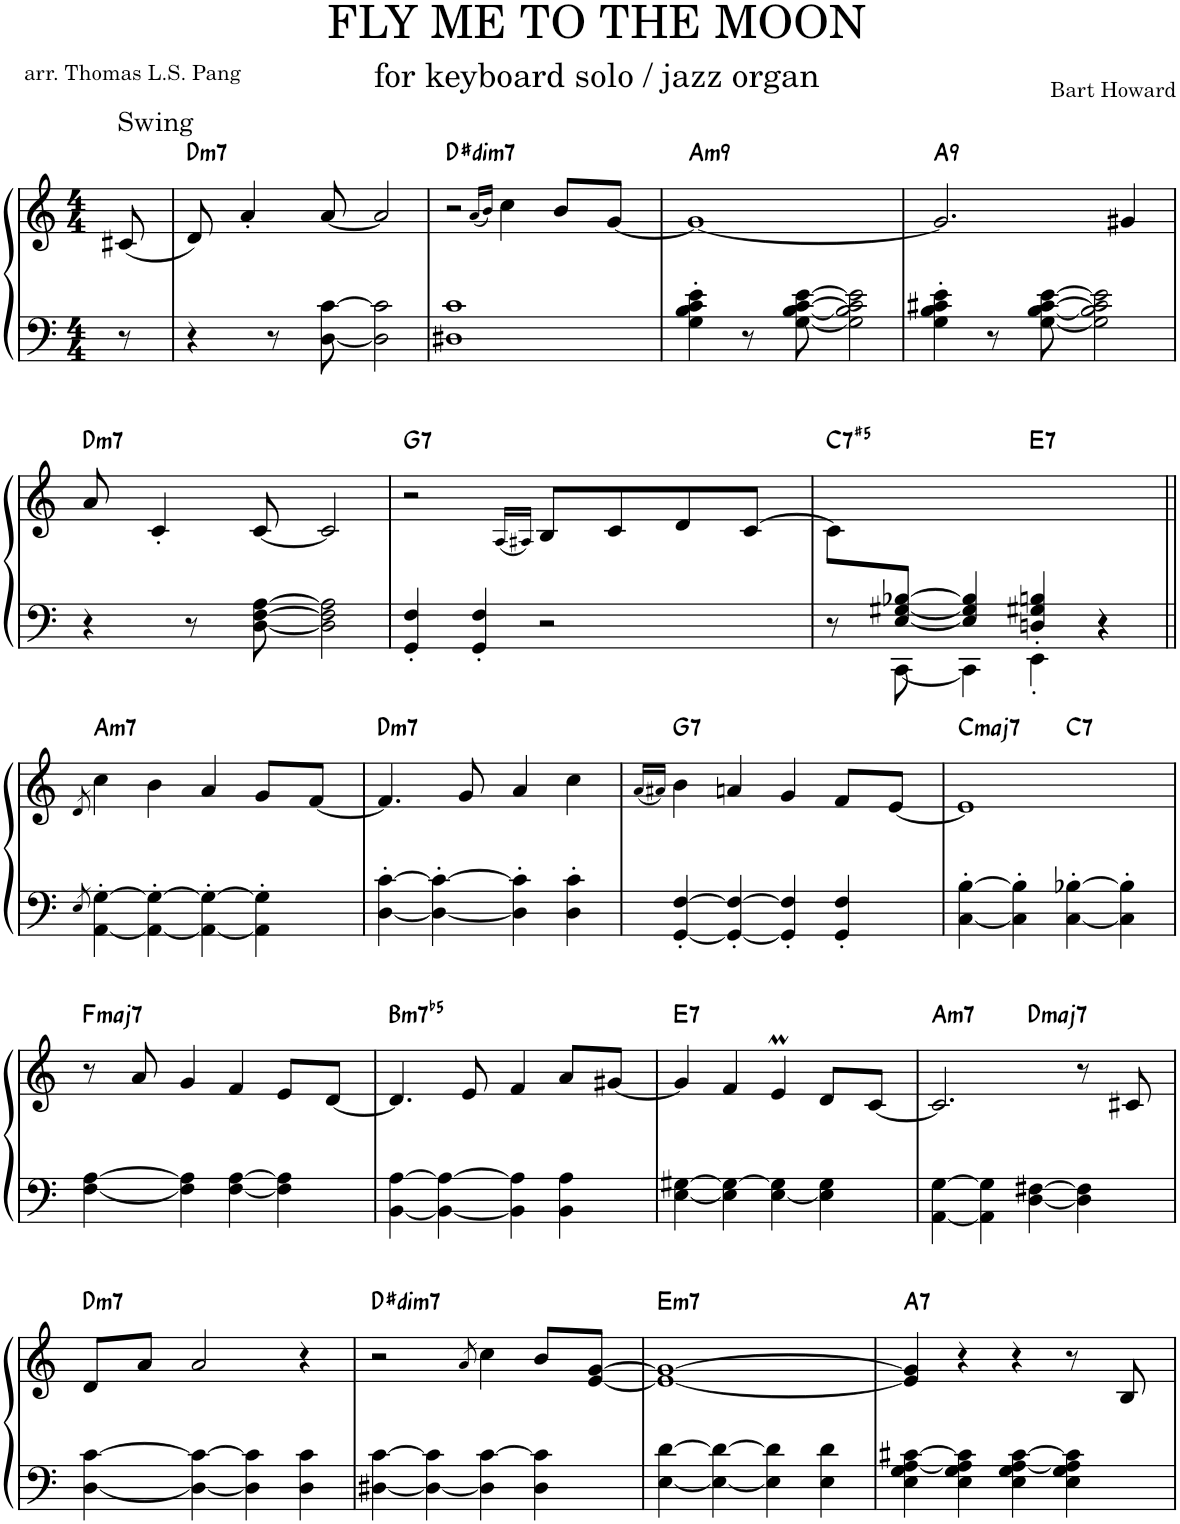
**kern	**kern	**harte
*part1	*part1	*part1
*staff2	*staff1	*
*I"Piano	*	*
*I'Pno.	*	*
*clefF4	*clefG2	*
*k[]	*k[]	*
*M4/4	*M4/4	*
=	=	=
!	!LO:TX:a:t=Swing	!
8r	(8c#X/	.
=1	=1	=1
!	!	!LO:H:kt=m7
4r	8d/)	D:min7
.	4a'/	.
8r	.	.
[8D\ [8c\	[8a/	.
2D\] 2c\]	2a/]	.
=2	=2	=2
!	!	!LO:H:kt=dim7
1D#X 1c	2r	D#:dim7
.	(16qa/LL	.
.	16qb/JJ)	.
.	4cc\	.
.	8b/L	.
.	[8g/J	.
=3	=3	=3
!	!	!LO:H:kt=m9
4G\' 4B\' 4c\' 4e\'	1g_	A:min9
8r	.	.
[8G\ [8B\ [8c\ [8e\	.	.
2G\] 2B\] 2c\] 2e\]	.	.
=4	=4	=4
!	!	!LO:H:kt=9
4G\' 4B\' 4c#X\' 4e\'	2.g/]	A:9
8r	.	.
[8G\ [8B\ [8c#\ [8e\	.	.
2G\] 2B\] 2c#\] 2e\]	.	.
.	4g#X/	.
!!LO:LB:g=z
=5	=5	=5
!	!	!LO:H:kt=m7
4r	8a/	D:min7
.	4c'/	.
8r	.	.
[8D\ [8F\ [8A\	[8c/	.
2D\] 2F\] 2A\]	2c/]	.
=6	=6	=6
!	!	!LO:H:kt=7
4GG/' 4F/'	2r	G:7
4GG/' 4F/'	.	.
.	(16qA/LL	.
.	16qA#X/JJ)	.
2r	8B/L	.
.	8c/	.
.	8d/	.
.	[8c/J	.
=7	=7	=7
*^	*	*
!	!	!	!LO:H:kt=7
8ryy	8r	8c\L]	C:(3,#5,b7)
[8E/ [8G#X/ [8B-X/J	[<8CC\	4.ryy	.
4E/] 4G#/] 4B-/]	4CC\]	.	.
!	!	!	!LO:H:kt=7
4Dn/'< 4G#X/'< 4Bn/'<	4EE'<\	4ryy	E:7
4ryy	4r	4r	.
*v	*v	*	*
!!LO:LB:g=z
=8||	=8||	=8||
8qE/	8qd/	.
!	!	!LO:H:kt=m7
[4AA\' [4G\'	4cc\	A:min7
4AA\_' 4G\_'	4b\	.
4AA\_' 4G\_'	4a/	.
4AA\]' 4G\]'	8g/L	.
.	[8f/J	.
=9	=9	=9
!	!	!LO:H:kt=m7
[4D\' [4c\'	4.f/]	D:min7
4D\_' 4c\_'	.	.
.	8g/	.
4D\]' 4c\]'	4a/	.
4D\' 4c\'	4cc\	.
=10	=10	=10
.	(16qa/LL	.
.	16qa#X/JJ)	.
!	!	!LO:H:kt=7
[4GG/' [4F/'	4b\	G:7
4GG/_' 4F/_'	4an/	.
4GG/]' 4F/]'	4g/	.
4GG/' 4F/'	8f/L	.
.	[8e/J	.
=11	=11	=11
!	!	!LO:H:kt=maj7
*	*^	*
[4C\' [4B\'	1e]	2ryy	C:maj7
4C\]' 4B\]'	.	.	.
!	!	!	!LO:H:kt=7
[4C\' [4B-X\'	.	2ryy	C:7
4C\]' 4B-\]'	.	.	.
!!LO:LB:g=z
=12	=12	=12	=12
!	!	!	!LO:H:kt=maj7
*	*v	*v	*
[4F\ [4A\	8r	F:maj7
.	8a/	.
4F\] 4A\]	4g/	.
[4F\ [4A\	4f/	.
4F\] 4A\]	8e/L	.
.	[8d/J	.
=13	=13	=13
!	!	!LO:H:kt=m7b5
[4BB\ [4A\	4.d/]	B:hdim7
4BB\_ 4A\_	.	.
.	8e/	.
4BB\] 4A\]	4f/	.
4BB\ 4A\	8a/L	.
.	[8g#X/J	.
=14	=14	=14
!	!	!LO:H:kt=7
[4E\ [4G#X\	4g#/]	E:7
4E\] 4G#\_	4f/	.
[4E\ 4G#\]	4em/	.
4E\] 4G#\	8d/L	.
.	[8c/J	.
=15	=15	=15
!	!	!LO:H:kt=m7
*	*^	*
[4AA\ [4G\	2.c/]	2ryy	A:min7
4AA\] 4G\]	.	.	.
!	!	!	!LO:H:kt=maj7
[4D\ [4F#X\	.	2ryy	D:maj7
4D\] 4F#\]	8r	.	.
.	8c#X/	.	.
!!LO:LB:g=z
=16	=16	=16	=16
!	!	!	!LO:H:kt=m7
*	*v	*v	*
[4D\ [4c\	8d/L	D:min7
.	8a/J	.
4D\_ 4c\_	2a/	.
4D\] 4c\]	.	.
4D\ 4c\	4r	.
=17	=17	=17
!	!	!LO:H:kt=dim7
[4D#X\ [4c\	2r	D#:dim7
4D#\_ 4c\]	.	.
.	8qa/	.
4D#\] [4c\	4cc\	.
4D#\ 4c\]	8b/L	.
.	[8e/ [8g/J	.
=18	=18	=18
!	!	!LO:H:kt=m7
[4E\ [4d\	1e_ 1g_	E:min7
4E\_ 4d\_	.	.
4E\] 4d\]	.	.
4E\ 4d\	.	.
=19	=19	=19
!	!	!LO:H:kt=7
4E\ 4G\ [4A\ [4c#X\	4e/] 4g/]	A:7
4E\ 4G\ 4A\] 4c#\]	4r	.
4E\ 4G\ [4A\ [4c#\	4r	.
4E\ 4G\ 4A\] 4c#\]	8r	.
.	8B/	.
=	=	=
*-	*-	*-
